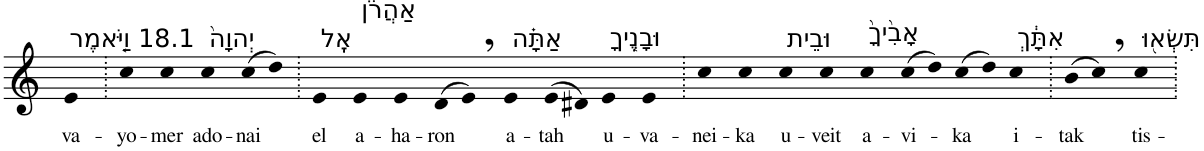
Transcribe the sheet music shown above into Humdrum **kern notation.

**kern	**text
*part1	*part1
*staff1	*staff1
*I"Piano	*
*I'Pno	*
*clefG2	*
*k[]	*
=1	=1
!LO:TX:a:t=18.1 וַיֹּ֤אמֶר	!
!	!LO:LY:b
4e	va-
=2.	=2.
!	!LO:LY:b
4cc	-yo-
!	!LO:LY:b
4cc	-mer
!LO:TX:a:t=יְהוָה֙	!
!	!LO:LY:b
4cc	ado-
!	!LO:LY:b
(>8cc	-nai
8dd)	.
=3.	=3.
!LO:TX:a:t=אֶֽל	!
!	!LO:LY:b
4e	el
!LO:TX:a:t=אַהֲרֹ֔ן	!
!	!LO:LY:b
4e	a-
!	!LO:LY:b
4e	-ha-
!	!LO:LY:b
(>8d	-ron
8e,)	.
!LO:TX:a:t=אַתָּ֗ה	!
!	!LO:LY:b
4e	a-
!	!LO:LY:b
(>8e	-tah
8d#X)	.
!LO:TX:a:t=וּבָנֶ֤יךָ	!
!	!LO:LY:b
4e	u-
!	!LO:LY:b
4e	-va-
=4.	=4.
!	!LO:LY:b
4cc	-nei-
!	!LO:LY:b
4cc	-ka
!LO:TX:a:t=וּבֵית	!
!	!LO:LY:b
4cc	u-
!	!LO:LY:b
4cc	-veit
!LO:TX:a:t=אָבִ֙יךָ֙	!
!	!LO:LY:b
4cc	a-
!	!LO:LY:b
(>8cc	-vi-
8dd)	.
!	!LO:LY:b
(>8cc	-ka
8dd)	.
!LO:TX:a:t=אִתָּ֔ךְ	!
!	!LO:LY:b
4cc	i-
=5.	=5.
!	!LO:LY:b
(>8b	-tak
8cc,)	.
!LO:TX:a:t=תִּשְׂא֖וּ	!
!	!LO:LY:b
4cc	tis-
=.	=.
*-	*-
